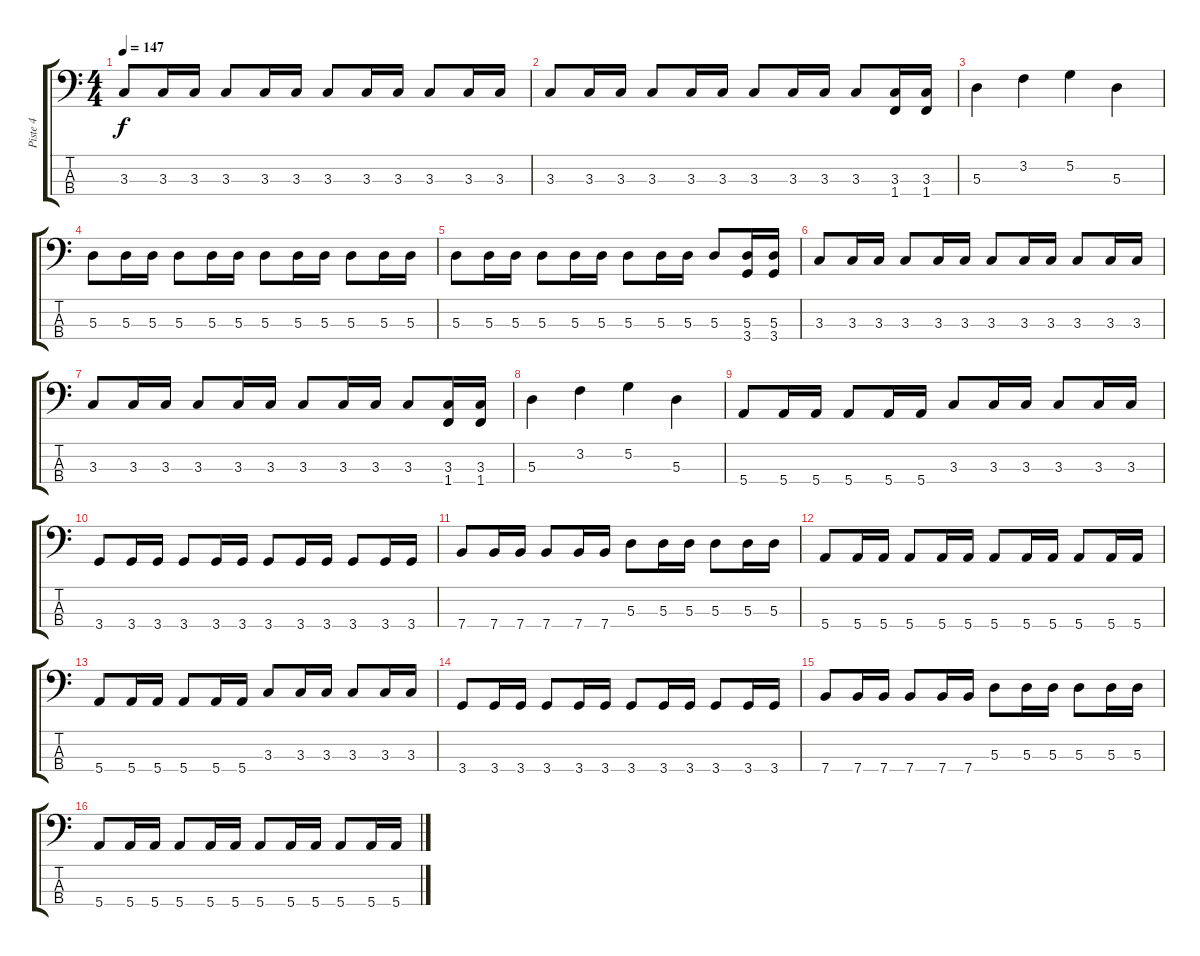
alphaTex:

\track ("Piste 4" "Piste 4") {instrument electricbassfinger}
\staff {score tabs}
\tuning (G2 D2 A1 E1) {hide}
\ts (4 4)
\tempo 147
\clef f4
\ks c
3.3.8{dy f} 3.3.16 3.3.16 3.3.8 3.3.16 3.3.16 3.3.8 3.3.16 3.3.16 3.3.8 3.3.16 3.3.16 |
3.3.8 3.3.16 3.3.16 3.3.8 3.3.16 3.3.16 3.3.8 3.3.16 3.3.16 3.3.8 (3.3 1.4).16 (3.3 1.4).16 |
5.3.4 3.2.4 5.2.4 5.3.4 |
5.3.8 5.3.16 5.3.16 5.3.8 5.3.16 5.3.16 5.3.8 5.3.16 5.3.16 5.3.8 5.3.16 5.3.16 |
5.3.8 5.3.16 5.3.16 5.3.8 5.3.16 5.3.16 5.3.8 5.3.16 5.3.16 5.3.8 (5.3 3.4).16 (5.3 3.4).16 |
3.3.8 3.3.16 3.3.16 3.3.8 3.3.16 3.3.16 3.3.8 3.3.16 3.3.16 3.3.8 3.3.16 3.3.16 |
3.3.8 3.3.16 3.3.16 3.3.8 3.3.16 3.3.16 3.3.8 3.3.16 3.3.16 3.3.8 (3.3 1.4).16 (3.3 1.4).16 |
5.3.4 3.2.4 5.2.4 5.3.4 |
5.4.8 5.4.16 5.4.16 5.4.8 5.4.16 5.4.16 3.3.8 3.3.16 3.3.16 3.3.8 3.3.16 3.3.16 |
3.4.8 3.4.16 3.4.16 3.4.8 3.4.16 3.4.16 3.4.8 3.4.16 3.4.16 3.4.8 3.4.16 3.4.16 |
7.4.8 7.4.16 7.4.16 7.4.8 7.4.16 7.4.16 5.3.8 5.3.16 5.3.16 5.3.8 5.3.16 5.3.16 |
5.4.8 5.4.16 5.4.16 5.4.8 5.4.16 5.4.16 5.4.8 5.4.16 5.4.16 5.4.8 5.4.16 5.4.16 |
5.4.8 5.4.16 5.4.16 5.4.8 5.4.16 5.4.16 3.3.8 3.3.16 3.3.16 3.3.8 3.3.16 3.3.16 |
3.4.8 3.4.16 3.4.16 3.4.8 3.4.16 3.4.16 3.4.8 3.4.16 3.4.16 3.4.8 3.4.16 3.4.16 |
7.4.8 7.4.16 7.4.16 7.4.8 7.4.16 7.4.16 5.3.8 5.3.16 5.3.16 5.3.8 5.3.16 5.3.16 |
5.4.8 5.4.16 5.4.16 5.4.8 5.4.16 5.4.16 5.4.8 5.4.16 5.4.16 5.4.8 5.4.16 5.4.16
